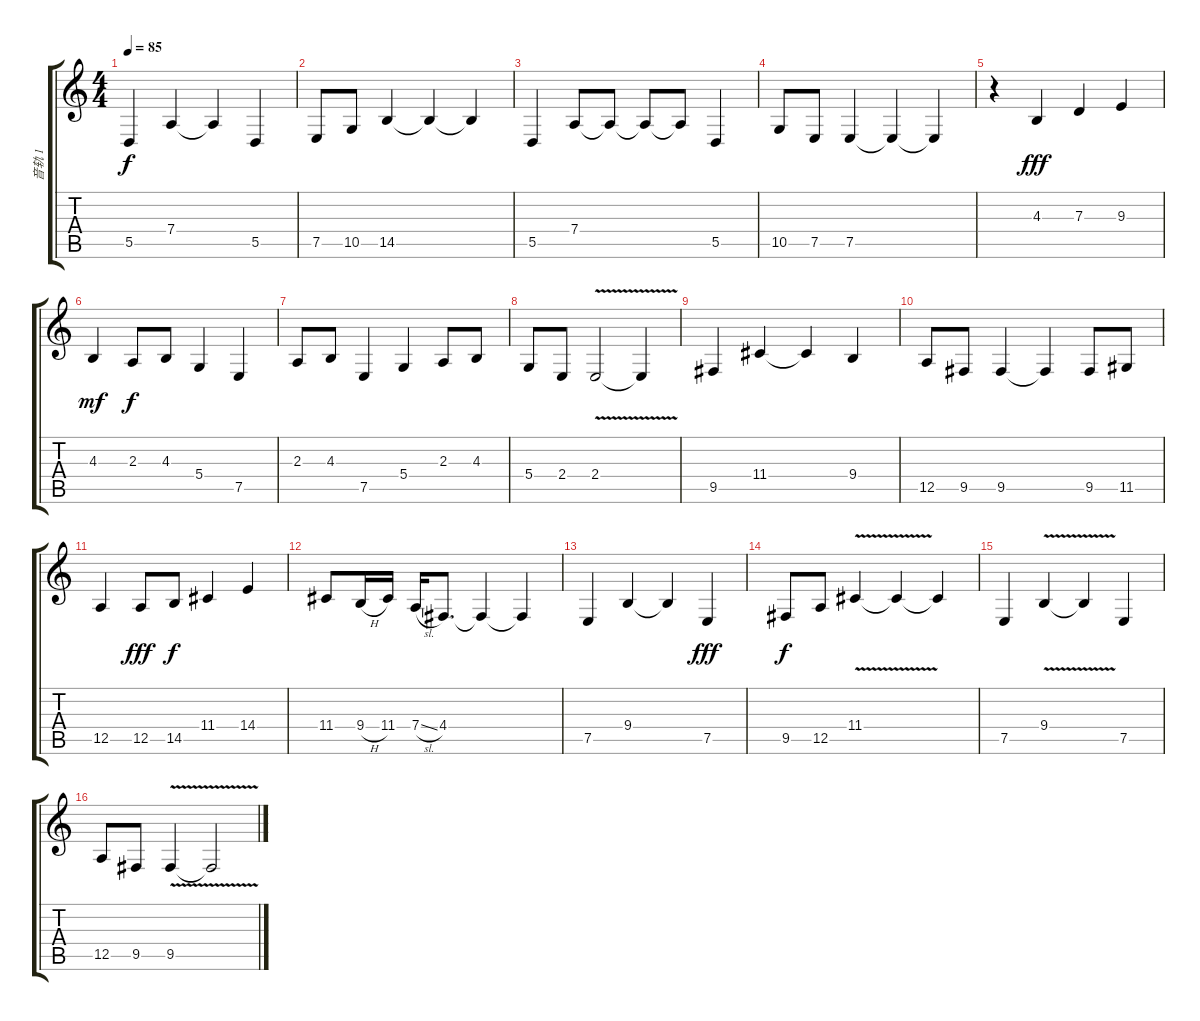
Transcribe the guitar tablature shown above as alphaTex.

\track ("音轨 1" "音轨 1") {instrument stringensemble1}
\staff {score tabs}
\tuning (E4 B3 G3 D3 A2 E2) {hide}
\ts (4 4)
\tempo 85
\clef g2
\ks c
5.5.4{dy f} 7.4.4 7.4{t}.4 5.5.4 |
7.5.8 10.5.8 14.5.4 14.5{t}.4 14.5{t}.4 |
5.5.4 7.4.8 7.4{t}.8 7.4{t}.8 7.4{t}.8 5.5.4 |
10.5.8 7.5.8 7.5.4 7.5{t}.4 7.5{t}.4 |
r.4{volume 16} 4.3.4{dy fff} 7.3.4 9.3.4 |
4.3.4{dy mf} 2.3.8{dy f} 4.3.8 5.4.4 7.5.4 |
2.3.8 4.3.8 7.5.4 5.4.4 2.3.8 4.3.8 |
5.4.8 2.4.8 2.4{v}.2 2.4{t}.4 |
9.5.4 11.4.4 11.4{t}.4 9.4.4 |
12.5.8 9.5.8 9.5.4 9.5{t}.4 9.5.8 11.5.8 |
12.5.4 12.5.8{dy fff} 14.5.8{dy f} 11.4.4 14.4.4 |
11.4.8 9.4{h}.16 11.4.16 7.4{sl}.16 4.4.8{d} 4.4{t}.4 4.4{t}.4 |
7.5.4 9.4.4 9.4{t}.4 7.5.4{dy fff} |
9.5.8{dy f} 12.5.8 11.4{v}.4 11.4{t}.4 11.4{t}.4 |
7.5.4 9.4{v}.4 9.4{t}.4 7.5.4 |
12.5.8 9.5.8 9.5{v}.4 9.5{t}.2
